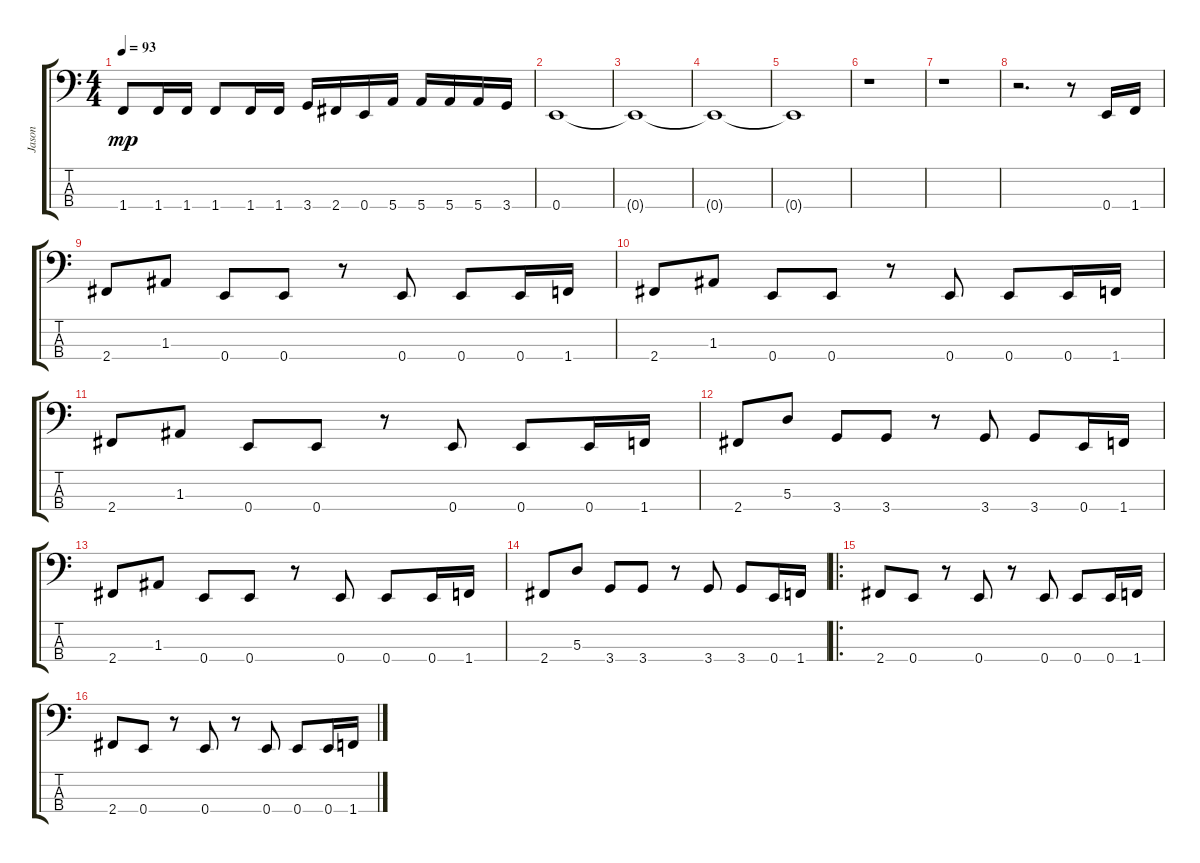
\track ("Jason" "Jason") {instrument electricbasspick}
\staff {score tabs}
\tuning (G2 D2 A1 E1) {hide}
\ts (4 4)
\tempo 93
\clef f4
\ks c
1.4.8{dy mp} 1.4.16 1.4.16 1.4.8 1.4.16 1.4.16 3.4.16 2.4.16 0.4.16 5.4.16 5.4.16 5.4.16 5.4.16 3.4.16 |
0.4.1 |
0.4{t}.1 |
0.4{t}.1 |
0.4{t}.1 |
r.1 |
r.1 |
r.2{d} r.8 0.4.16 1.4.16 |
2.4.8 1.3.8 0.4.8 0.4.8 r.8 0.4.8 0.4.8 0.4.16 1.4.16 |
2.4.8 1.3.8 0.4.8 0.4.8 r.8 0.4.8 0.4.8 0.4.16 1.4.16 |
2.4.8 1.3.8 0.4.8 0.4.8 r.8 0.4.8 0.4.8 0.4.16 1.4.16 |
2.4.8 5.3.8 3.4.8 3.4.8 r.8 3.4.8 3.4.8 0.4.16 1.4.16 |
2.4.8 1.3.8 0.4.8 0.4.8 r.8 0.4.8 0.4.8 0.4.16 1.4.16 |
2.4.8 5.3.8 3.4.8 3.4.8 r.8 3.4.8 3.4.8 0.4.16 1.4.16 |
\ro
2.4.8 0.4.8 r.8 0.4.8 r.8 0.4.8 0.4.8 0.4.16 1.4.16 |
2.4.8 0.4.8 r.8 0.4.8 r.8 0.4.8 0.4.8 0.4.16 1.4.16
